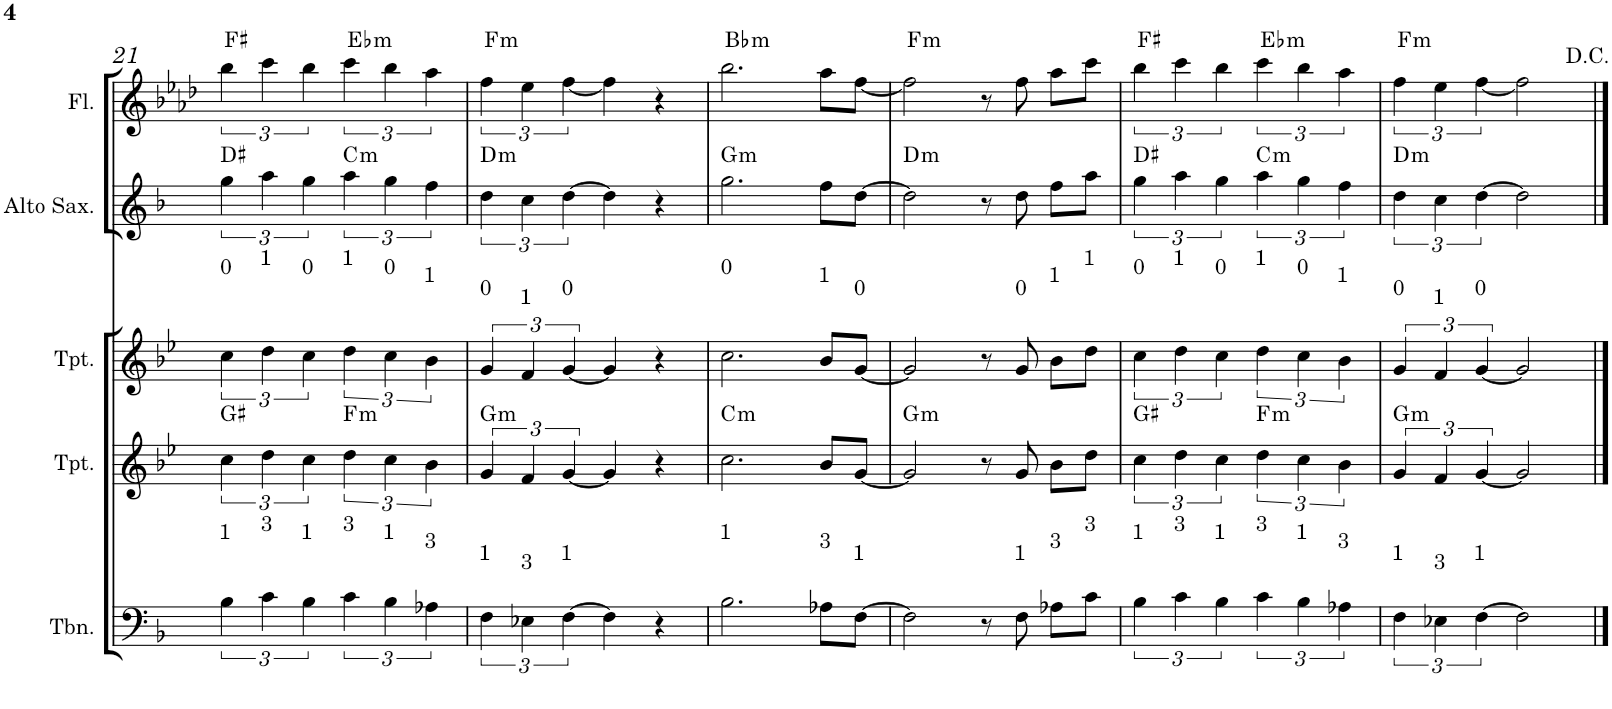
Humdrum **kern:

**kern	**kern	**harte	**kern	**kern	**harte	**kern	**harte
*part5	*part4	*part4	*part3	*part2	*part2	*part1	*part1
*staff5	*staff4	*	*staff3	*staff2	*	*staff1	*
*I"C clavF	*I"Bb	*	*I"Bb - Pirata	*I"Eb	*	*I"C clavG	*
!!LO:PB:g=z
*clefF4	*clefG2	*	*clefG2	*clefG2	*	*clefG2	*
*	*Trd1c2	*	*Trd1c2	*Trd5c9	*	*	*
*k[b-]	*k[b-e-]	*	*k[b-e-]	*k[b-]	*	*k[b-e-a-d-]	*
*F:	*g:	*	*g:	*d:	*	*f:	*
*M4/4	*M4/4	*	*M4/4	*M4/4	*	*M4/4	*
=21	=21	=21	=21	=21	=21	=21	=21
!	!	!	!LO:TX:a:t=0	!	!	!	!
!LO:TX:a:t=1	!	!	!	!	!	!	!
6B-\	6cc\	G#:maj	6cc\	6gg\	D#:maj	6bb-\	F#:maj
!	!	!	!LO:TX:a:t=1	!	!	!	!
!LO:TX:a:t=3	!	!	!	!	!	!	!
6c\	6dd\	.	6dd\	6aan\	.	6ccc\	.
!	!	!	!LO:TX:a:t=0	!	!	!	!
!LO:TX:a:t=1	!	!	!	!	!	!	!
6B-\	6cc\	.	6cc\	6gg\	.	6bb-\	.
!	!	!	!LO:TX:a:t=1	!	!	!	!
!LO:TX:a:t=3	!	!LO:H:kt=m	!	!	!LO:H:kt=m	!	!LO:H:kt=m
6c\	6dd\	F:min	6dd\	6aa\	C:min	6ccc\	Eb:min
!	!	!	!LO:TX:a:t=0	!	!	!	!
!LO:TX:a:t=1	!	!	!	!	!	!	!
6B-\	6cc\	.	6cc\	6gg\	.	6bb-\	.
!	!	!	!LO:TX:a:t=1	!	!	!	!
!LO:TX:a:t=3	!	!	!	!	!	!	!
6A-X\	6b-\	.	6b-\	6ffn\	.	6aa-\	.
=22	=22	=22	=22	=22	=22	=22	=22
!	!	!	!LO:TX:a:t=0	!	!	!	!
!LO:TX:a:t=1	!	!LO:H:kt=m	!	!	!LO:H:kt=m	!	!LO:H:kt=m
6F\	6g/	G:min	6g/	6dd\	D:min	6ff\	F:min
!	!	!	!LO:TX:a:t=1	!	!	!	!
!LO:TX:a:t=3	!	!	!	!	!	!	!
6E-X\	6f/	.	6f/	6cc\	.	6ee-\	.
!	!	!	!LO:TX:a:t=0	!	!	!	!
!LO:TX:a:t=1	!	!	!	!	!	!	!
[>6F\	[<6g/	.	[<6g/	[>6dd\	.	[<6ff\	.
4F\]	4g/]	.	4g/]	4dd\]	.	4ff\]	.
4r	4r	.	4r	4r	.	4r	.
=23	=23	=23	=23	=23	=23	=23	=23
!	!	!	!LO:TX:a:t=0	!	!	!	!
!LO:TX:a:t=1	!	!LO:H:kt=m	!	!	!LO:H:kt=m	!	!LO:H:kt=m
2.B-\	2.cc\	C:min	2.cc\	2.gg\	G:min	2.bb-\	Bb:min
!	!	!	!LO:TX:a:t=1	!	!	!	!
!LO:TX:a:t=3	!	!	!	!	!	!	!
8A-X\L	8b-/L	.	8b-/L	8ff\L	.	8aa-\L	.
!	!	!	!LO:TX:a:t=0	!	!	!	!
!LO:TX:a:t=1	!	!	!	!	!	!	!
[>8F\J	[<8g/J	.	[<8g/J	[>8dd\J	.	[<8ff\J	.
=24	=24	=24	=24	=24	=24	=24	=24
!	!	!LO:H:kt=m	!	!	!LO:H:kt=m	!	!LO:H:kt=m
2F\]	2g/]	G:min	2g/]	2dd\]	D:min	2ff\]	F:min
8r	8r	.	8r	8r	.	8r	.
!	!	!	!LO:TX:a:t=0	!	!	!	!
!LO:TX:a:t=1	!	!	!	!	!	!	!
8F\	8g/	.	8g/	8dd\	.	8ff\	.
!	!	!	!LO:TX:a:t=1	!	!	!	!
!LO:TX:a:t=3	!	!	!	!	!	!	!
8A-X\L	8b-\L	.	8b-\L	8ff\L	.	8aa-\L	.
!	!	!	!LO:TX:a:t=1	!	!	!	!
!LO:TX:a:t=3	!	!	!	!	!	!	!
8c\J	8dd\J	.	8dd\J	8aa\J	.	8ccc\J	.
=25	=25	=25	=25	=25	=25	=25	=25
!	!	!	!LO:TX:a:t=0	!	!	!	!
!LO:TX:a:t=1	!	!	!	!	!	!	!
6B-\	6cc\	G#:maj	6cc\	6gg\	D#:maj	6bb-\	F#:maj
!	!	!	!LO:TX:a:t=1	!	!	!	!
!LO:TX:a:t=3	!	!	!	!	!	!	!
6c\	6dd\	.	6dd\	6aan\	.	6ccc\	.
!	!	!	!LO:TX:a:t=0	!	!	!	!
!LO:TX:a:t=1	!	!	!	!	!	!	!
6B-\	6cc\	.	6cc\	6gg\	.	6bb-\	.
!	!	!	!LO:TX:a:t=1	!	!	!	!
!LO:TX:a:t=3	!	!LO:H:kt=m	!	!	!LO:H:kt=m	!	!LO:H:kt=m
6c\	6dd\	F:min	6dd\	6aa\	C:min	6ccc\	Eb:min
!	!	!	!LO:TX:a:t=0	!	!	!	!
!LO:TX:a:t=1	!	!	!	!	!	!	!
6B-\	6cc\	.	6cc\	6gg\	.	6bb-\	.
!	!	!	!LO:TX:a:t=1	!	!	!	!
!LO:TX:a:t=3	!	!	!	!	!	!	!
6A-X\	6b-\	.	6b-\	6ffn\	.	6aa-\	.
=26	=26	=26	=26	=26	=26	=26	=26
!	!	!	!LO:TX:a:t=0	!	!	!	!
!LO:TX:a:t=1	!	!LO:H:kt=m	!	!	!LO:H:kt=m	!	!LO:H:kt=m
6F\	6g/	G:min	6g/	6dd\	D:min	6ff\	F:min
!	!	!	!LO:TX:a:t=1	!	!	!	!
!LO:TX:a:t=3	!	!	!	!	!	!	!
6E-X\	6f/	.	6f/	6cc\	.	6ee-\	.
!	!	!	!LO:TX:a:t=0	!	!	!	!
!LO:TX:a:t=1	!	!	!	!	!	!	!
[>6F\	[<6g/	.	[<6g/	[>6dd\	.	[<6ff\	.
2F\]	2g/]	.	2g/]	2dd\]	.	2ff\]	.
==	==	==	==	==	==	==	==
*-	*-	*-	*-	*-	*-	*-	*-
